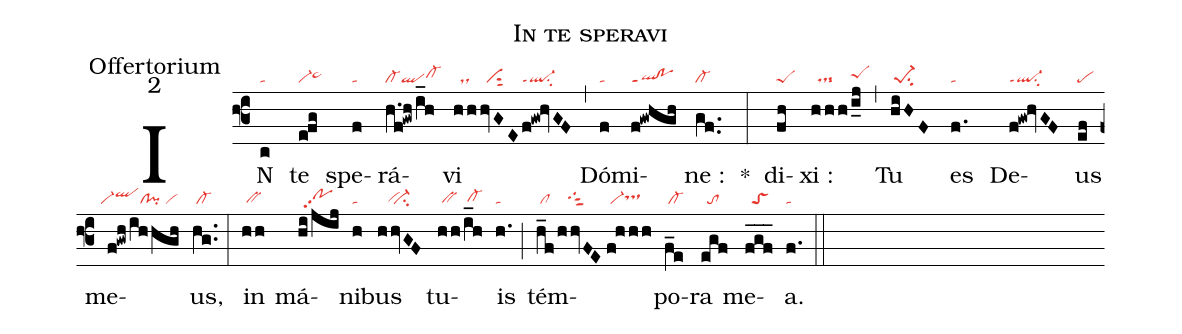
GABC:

name:In te speravi;
office-part:Offertorium;
mode:2;
nabc-lines:1;
%%
(f3) IN(c|ta) te(e!fg|vi-pe~hh) spe(f|ta)rá(h.f!gwh/i_h|cl-qlcl-hh)vi(hh|//ds|hvGE|//visut2|/f!gw!hvGF|ql-ppt1su2) (,)
Dó(f|ta)mi(f!gwhgh|ql!poppt1)ne :(gf..|cl-) *(:)
di(fh|peS)xi :(hhh|//ts-|/i_j|peShh) (,) Tu(hiHF|/pe-1su2) es(f.|ta) De(f!gw!hvGF|ql-ppt1su2)us(ef|pe) me(f!gwh|``vi-qlhi|/ihhgh|///cl!pi/vi)us,(hg..|/cl-) (:)
in(hh|/bv) má(hi/jij|//pohhpp2)ni(h|ta)bus(hhvGF|///vihg``ci-) tu(hh|/bv|/i_h|/cl-hg)is(h.|ta) (;)
tém(h_f|/cl|/hhvFE|///tgS3hh|//f!hhh|/vi-tshh)po(f_e|/cl-)ra(egf|//to) me(f_g_f_|//toS)a.(f.|ta) (::)
